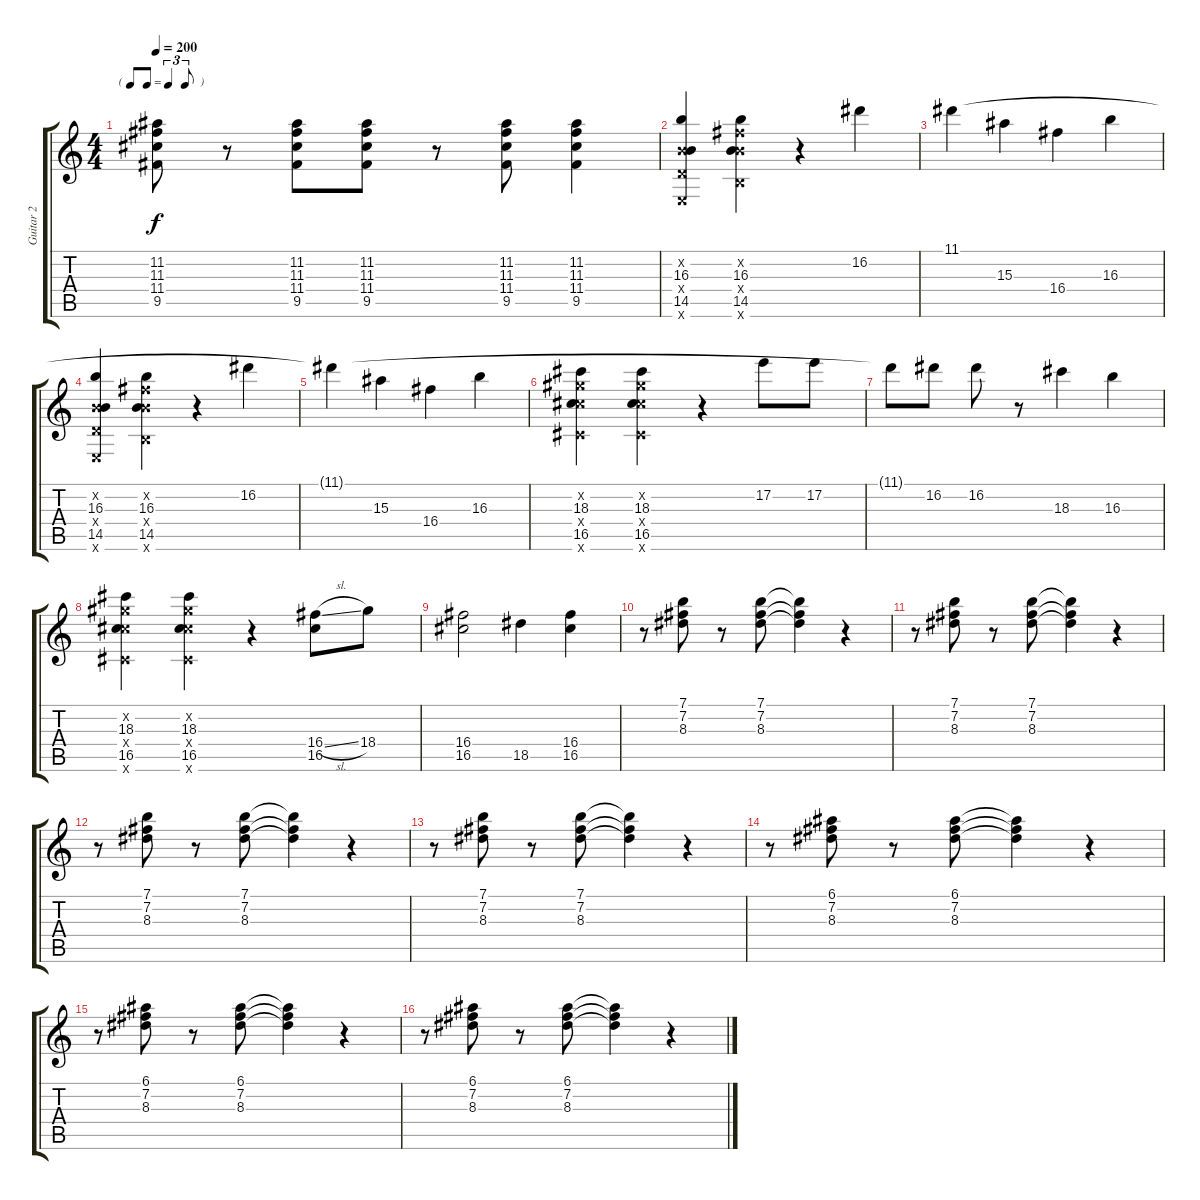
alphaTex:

\track ("Guitar 2" "Guitar 2") {instrument overdrivenguitar}
\staff {score tabs}
\tuning (E4 B3 G3 D3 A2 E2) {hide}
\ts (4 4)
\tf triplet8th
\tempo 200
\clef g2
\ks c
(11.2 11.3 11.4 9.5).8{dy f} r.8 (11.2 11.3 11.4 9.5).8 (11.2 11.3 11.4 9.5).8 r.8 (11.2 11.3 11.4 9.5).8 (11.2 11.3 11.4 9.5).4 |
(0.2{x} 16.3 0.4{x} 14.5 0.6{x}).4 (7.2{x} 16.3 9.4{x} 14.5 7.6{x}).4 r.4 16.2.4 |
11.1.4 15.3.4 16.4.4 16.3.4 |
(0.2{x} 16.3 0.4{x} 14.5 0.6{x}).4 (7.2{x} 16.3 9.4{x} 14.5 7.6{x}).4 r.4 16.2.4 |
11.1{t}.4 15.3.4 16.4.4 16.3.4 |
(9.2{x} 18.3 11.4{x} 16.5 9.6{x}).4 (9.2{x} 18.3 11.4{x} 16.5 9.6{x}).4 r.4 17.2.8 17.2.8 |
11.1{t}.8 16.2.8 16.2.8 r.8 18.3.4 16.3.4 |
(9.2{x} 18.3 11.4{x} 16.5 9.6{x}).4 (9.2{x} 18.3 11.4{x} 16.5 9.6{x}).4 r.4 (16.4{sl} 16.5).8 18.4.8 |
(16.4 16.5).2 18.5.4 (16.4 16.5).4 |
r.8 (7.1 7.2 8.3).8 r.8 (7.1 7.2 8.3).8 (7.1{t} 7.2{t} 8.3{t}).4 r.4 |
r.8 (7.1 7.2 8.3).8 r.8 (7.1 7.2 8.3).8 (7.1{t} 7.2{t} 8.3{t}).4 r.4 |
r.8 (7.1 7.2 8.3).8 r.8 (7.1 7.2 8.3).8 (7.1{t} 7.2{t} 8.3{t}).4 r.4 |
r.8 (7.1 7.2 8.3).8 r.8 (7.1 7.2 8.3).8 (7.1{t} 7.2{t} 8.3{t}).4 r.4 |
r.8 (6.1 7.2 8.3).8 r.8 (6.1 7.2 8.3).8 (6.1{t} 7.2{t} 8.3{t}).4 r.4 |
r.8 (6.1 7.2 8.3).8 r.8 (6.1 7.2 8.3).8 (6.1{t} 7.2{t} 8.3{t}).4 r.4 |
r.8 (6.1 7.2 8.3).8 r.8 (6.1 7.2 8.3).8 (6.1{t} 7.2{t} 8.3{t}).4 r.4
